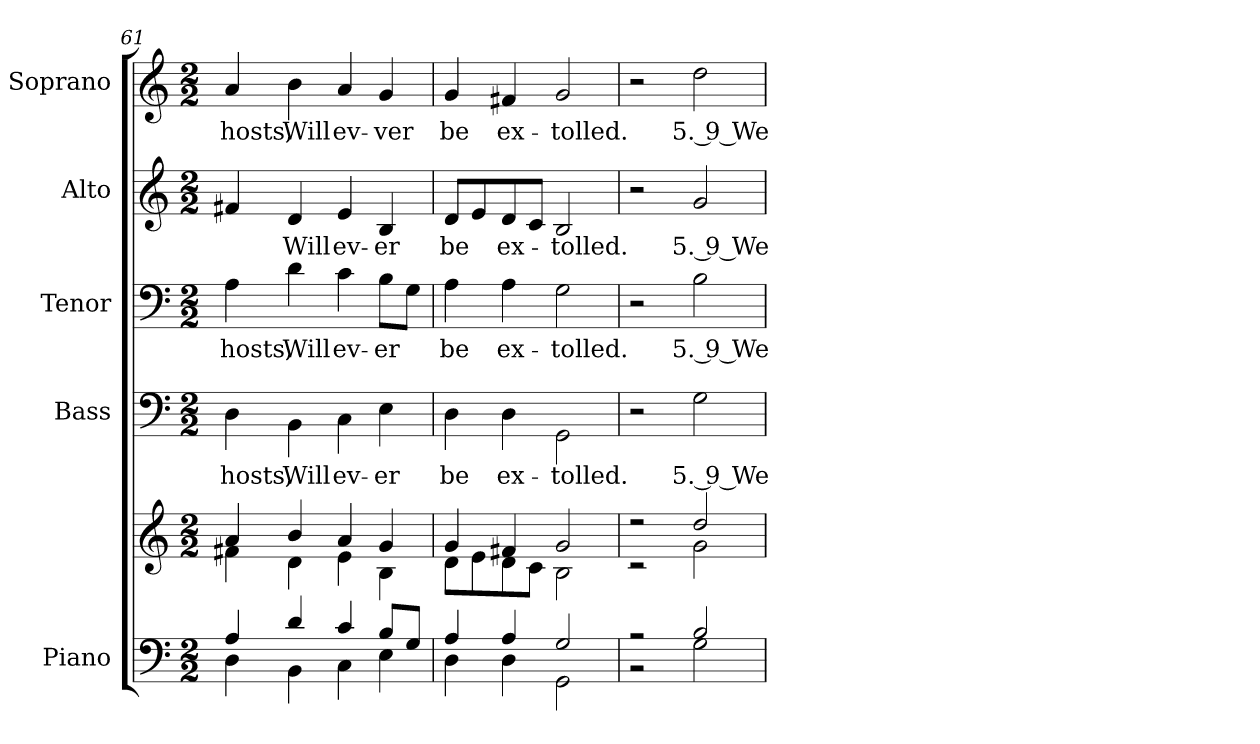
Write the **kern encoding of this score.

**kern	**kern	**kern	**text	**kern	**text	**kern	**text	**kern	**text
*part5	*part5	*part4	*part4	*part3	*part3	*part2	*part2	*part1	*part1
*staff6	*staff5	*staff4	*staff4	*staff3	*staff3	*staff2	*staff2	*staff1	*staff1
*I"Piano	*	*I"Bass	*	*I"Tenor	*	*I"Alto	*	*I"Soprano	*
*I'Pno.	*	*I'B.	*	*I'T.	*	*I'A.	*	*I'S.	*
*clefF4	*clefG2	*clefF4	*	*clefF4	*	*clefG2	*	*clefG2	*
*k[]	*k[]	*k[]	*	*k[]	*	*k[]	*	*k[]	*
*C:	*C:	*C:	*	*C:	*	*C:	*	*C:	*
*M2/2	*M2/2	*M2/2	*	*M2/2	*	*M2/2	*	*M2/2	*
=61	=61	=61	=61	=61	=61	=61	=61	=61	=61
*^	*^	*	*	*	*	*	*	*	*
!	!	!	!	!	!LO:LY:b:color=#000000	!	!	!	!	!	!
!	!	!	!	!	!	!	!LO:LY:b:color=#000000	!	!	!	!
!	!	!	!	!	!	!	!	!	!	!	!LO:LY:b:color=#000000
4Ai/	4Di\	4ai/	4f#Xi\	4Di\	hosts,	4Ai\	hosts,	4f#Xi/	.	4ai/	hosts,
!	!	!	!	!	!LO:LY:b:color=#000000	!	!	!	!	!	!
!	!	!	!	!	!	!	!LO:LY:b:color=#000000	!	!	!	!
!	!	!	!	!	!	!	!	!	!LO:LY:b:color=#000000	!	!
!	!	!	!	!	!	!	!	!	!	!	!LO:LY:b:color=#000000
4di/	4BBi\	4bi/	4di\	4BBi\	Will	4di\	Will	4di/	Will	4bi\	Will
!	!	!	!	!	!LO:LY:b:color=#000000	!	!	!	!	!	!
!	!	!	!	!	!	!	!LO:LY:b:color=#000000	!	!	!	!
!	!	!	!	!	!	!	!	!	!LO:LY:b:color=#000000	!	!
!	!	!	!	!	!	!	!	!	!	!	!LO:LY:b:color=#000000
4ci/	4Ci\	4ai/	4ei\	4Ci\	ev-	4ci\	ev-	4ei/	ev-	4ai/	ev-
!	!	!	!	!	!LO:LY:b:color=#000000	!	!	!	!	!	!
!	!	!	!	!	!	!	!LO:LY:b:color=#000000	!	!	!	!
!	!	!	!	!	!	!	!	!	!LO:LY:b:color=#000000	!	!
!	!	!	!	!	!	!	!	!	!	!	!LO:LY:b:color=#000000
8Bi/L	4Ei\	4gi/	4Bi\	4Ei\	-er	8Bi\L	-er	4Bi/	-er	4gi/	-ver
8Gi/J	.	.	.	.	.	8Gi\J	.	.	.	.	.
!!LO:PB:g=z
=62	=62	=62	=62	=62	=62	=62	=62	=62	=62	=62	=62
!	!	!	!	!	!LO:LY:b:color=#000000	!	!	!	!	!	!
!	!	!	!	!	!	!	!LO:LY:b:color=#000000	!	!	!	!
!	!	!	!	!	!	!	!	!	!LO:LY:b:color=#000000	!	!
!	!	!	!	!	!	!	!	!	!	!	!LO:LY:b:color=#000000
4Ai/	4Di\	4gi/	8di\L	4Di\	be	4Ai\	be	8di/L	be	4gi/	be
.	.	.	8ei\	.	.	.	.	8ei/	.	.	.
!	!	!	!	!	!LO:LY:b:color=#000000	!	!	!	!	!	!
!	!	!	!	!	!	!	!LO:LY:b:color=#000000	!	!	!	!
!	!	!	!	!	!	!	!	!	!LO:LY:b:color=#000000	!	!
!	!	!	!	!	!	!	!	!	!	!	!LO:LY:b:color=#000000
4Ai/	4Di\	4f#Xi/	8di\	4Di\	ex-	4Ai\	ex-	8di/	ex-	4f#Xi/	ex-
.	.	.	8ci\J	.	.	.	.	8ci/J	.	.	.
!	!	!	!	!	!LO:LY:b:color=#000000	!	!	!	!	!	!
!	!	!	!	!	!	!	!LO:LY:b:color=#000000	!	!	!	!
!	!	!	!	!	!	!	!	!	!LO:LY:b:color=#000000	!	!
!	!	!	!	!	!	!	!	!	!	!	!LO:LY:b:color=#000000
2Gi/	2GGi\	2gi/	2Bi\	2GGi\	-tolled.	2Gi\	-tolled.	2Bi/	-tolled.	2gi/	-tolled.
=63	=63	=63	=63	=63	=63	=63	=63	=63	=63	=63	=63
2r	2r	2r	2r	2r	.	2r	.	2r	.	2r	.
!	!	!	!	!	!LO:LY:b:color=#000000	!	!	!	!	!	!
!	!	!	!	!	!	!	!LO:LY:b:color=#000000	!	!	!	!
!	!	!	!	!	!	!	!	!	!LO:LY:b:color=#000000	!	!
!	!	!	!	!	!	!	!	!	!	!	!LO:LY:b:color=#000000
2Bi/	2Gi\	2ddi/	2gi\	2Gi\	5. 9 We	2Bi\	5. 9 We	2gi/	5. 9 We	2ddi\	5. 9 We
*v	*v	*	*	*	*	*	*	*	*	*	*
*	*v	*v	*	*	*	*	*	*	*	*
=	=	=	=	=	=	=	=	=	=
*-	*-	*-	*-	*-	*-	*-	*-	*-	*-
